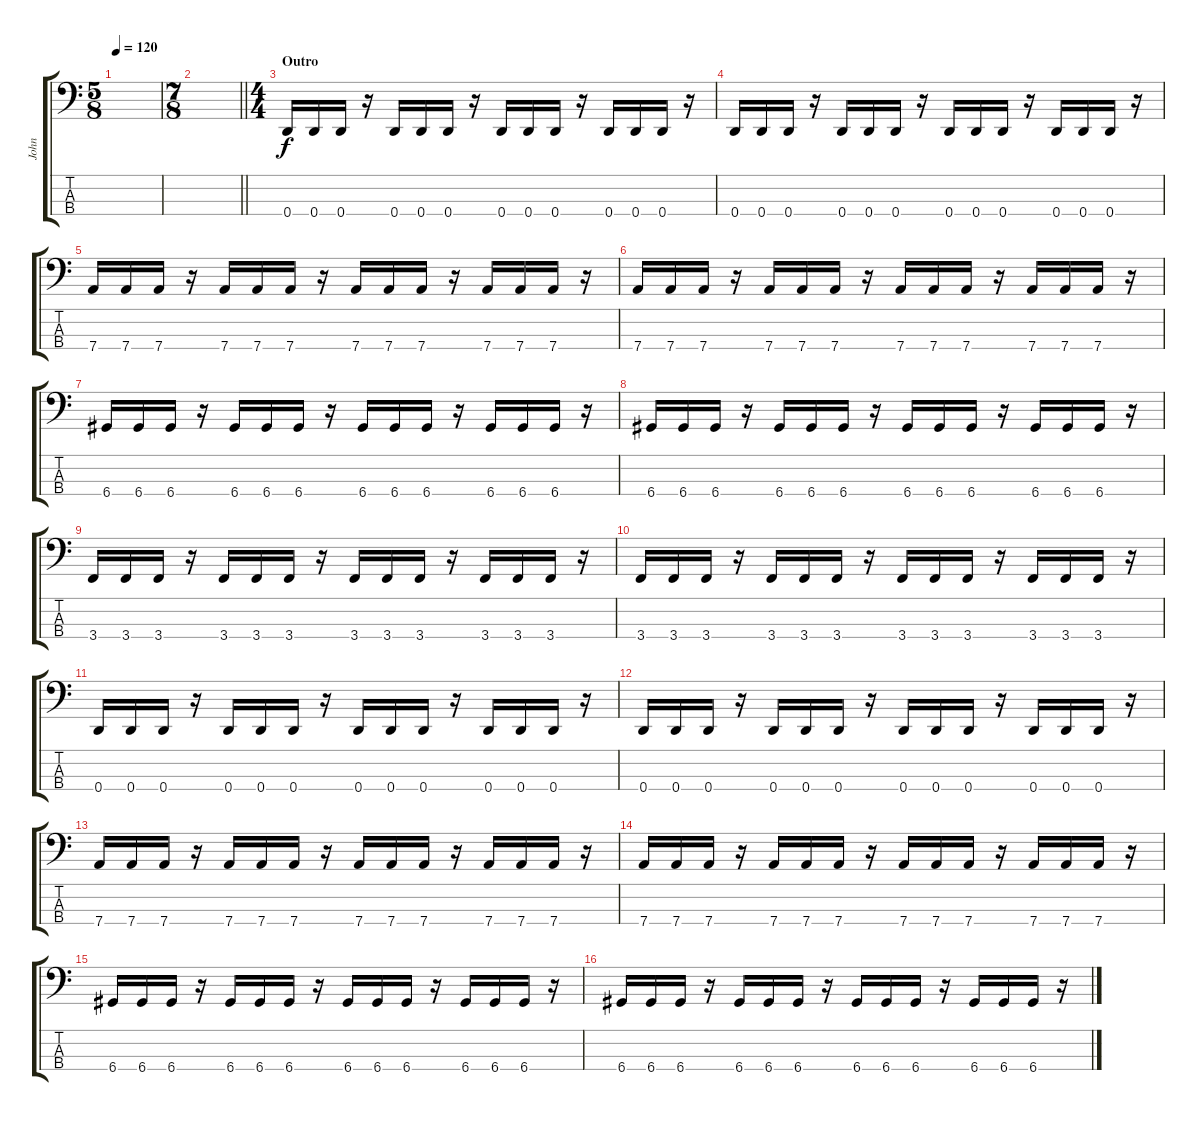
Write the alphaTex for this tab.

\track ("John" "John") {instrument electricbassfinger}
\staff {score tabs}
\tuning (G2 D2 A1 D1) {hide}
\ts (5 8)
\tempo 120
\clef f4
\ks c
|
\ts (7 8)
\barLineRight lightlight
|
\ts (4 4)
\section ("" "Outro")
0.4.16 0.4.16 0.4.16 r.16 0.4.16 0.4.16 0.4.16 r.16 0.4.16 0.4.16 0.4.16 r.16 0.4.16 0.4.16 0.4.16 r.16 |
0.4.16 0.4.16 0.4.16 r.16 0.4.16 0.4.16 0.4.16 r.16 0.4.16 0.4.16 0.4.16 r.16 0.4.16 0.4.16 0.4.16 r.16 |
7.4.16 7.4.16 7.4.16 r.16 7.4.16 7.4.16 7.4.16 r.16 7.4.16 7.4.16 7.4.16 r.16 7.4.16 7.4.16 7.4.16 r.16 |
7.4.16 7.4.16 7.4.16 r.16 7.4.16 7.4.16 7.4.16 r.16 7.4.16 7.4.16 7.4.16 r.16 7.4.16 7.4.16 7.4.16 r.16 |
6.4.16 6.4.16 6.4.16 r.16 6.4.16 6.4.16 6.4.16 r.16 6.4.16 6.4.16 6.4.16 r.16 6.4.16 6.4.16 6.4.16 r.16 |
6.4.16 6.4.16 6.4.16 r.16 6.4.16 6.4.16 6.4.16 r.16 6.4.16 6.4.16 6.4.16 r.16 6.4.16 6.4.16 6.4.16 r.16 |
3.4.16 3.4.16 3.4.16 r.16 3.4.16 3.4.16 3.4.16 r.16 3.4.16 3.4.16 3.4.16 r.16 3.4.16 3.4.16 3.4.16 r.16 |
3.4.16 3.4.16 3.4.16 r.16 3.4.16 3.4.16 3.4.16 r.16 3.4.16 3.4.16 3.4.16 r.16 3.4.16 3.4.16 3.4.16 r.16 |
0.4.16 0.4.16 0.4.16 r.16 0.4.16 0.4.16 0.4.16 r.16 0.4.16 0.4.16 0.4.16 r.16 0.4.16 0.4.16 0.4.16 r.16 |
0.4.16 0.4.16 0.4.16 r.16 0.4.16 0.4.16 0.4.16 r.16 0.4.16 0.4.16 0.4.16 r.16 0.4.16 0.4.16 0.4.16 r.16 |
7.4.16 7.4.16 7.4.16 r.16 7.4.16 7.4.16 7.4.16 r.16 7.4.16 7.4.16 7.4.16 r.16 7.4.16 7.4.16 7.4.16 r.16 |
7.4.16 7.4.16 7.4.16 r.16 7.4.16 7.4.16 7.4.16 r.16 7.4.16 7.4.16 7.4.16 r.16 7.4.16 7.4.16 7.4.16 r.16 |
6.4.16 6.4.16 6.4.16 r.16 6.4.16 6.4.16 6.4.16 r.16 6.4.16 6.4.16 6.4.16 r.16 6.4.16 6.4.16 6.4.16 r.16 |
6.4.16 6.4.16 6.4.16 r.16 6.4.16 6.4.16 6.4.16 r.16 6.4.16 6.4.16 6.4.16 r.16 6.4.16 6.4.16 6.4.16 r.16
